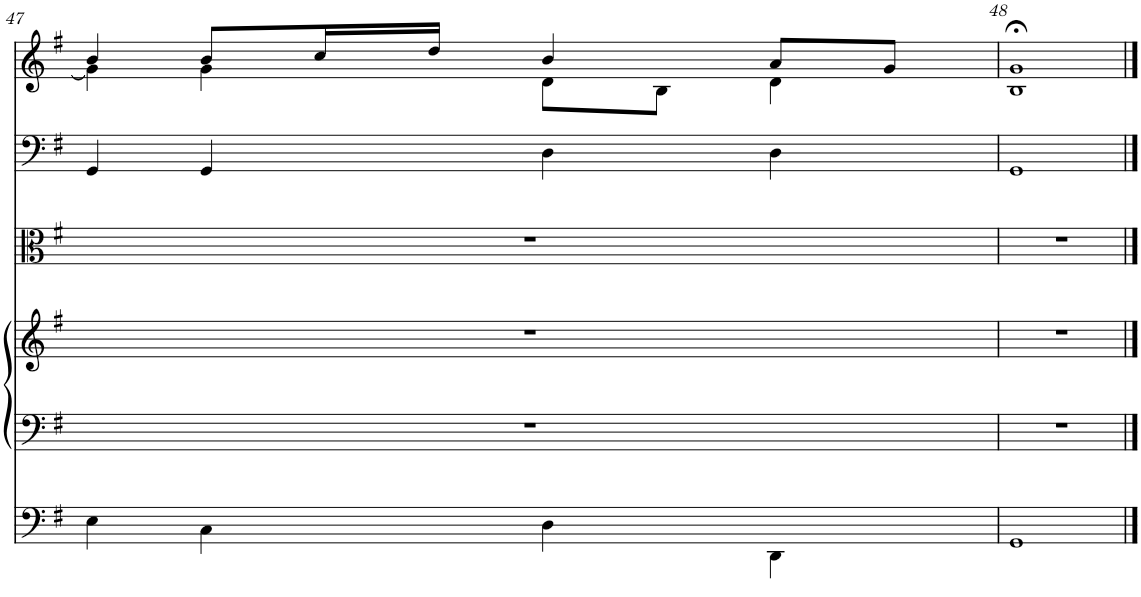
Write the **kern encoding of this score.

**kern	**kern	**kern	**kern	**kern	**kern	**kern
*part7	*part6	*part5	*part4	*part3	*part2	*part1
*staff7	*staff6	*staff5	*staff4	*staff3	*staff2	*staff1
*I"Contrabass	*I"Violoncello	*I"Tenor/Bass	*I"Soprano/Alto	*I"Viola	*I"Timpani	*I"Horn in F
*I'Cb.	*I'Vc	*	*	*I'Vla	*I'Timp	*I'Hn
!!LO:PB:g=z
*clefFv4	*clefF4	*clefF4	*clefG2	*clefC3	*clefF4	*clefG2
*ITrd7c12	*	*	*	*	*	*ITrd4c7
*k[f#]	*k[f#]	*k[f#]	*k[f#]	*k[f#]	*k[f#]	*k[f#]
*M4/4	*M4/4	*M4/4	*M4/4	*M4/4	*M4/4	*M4/4
*met(c)	*met(c)	*met(c)	*met(c)	*met(c)	*met(c)	*met(c)
=47	=47	=47	=47	=47	=47	=47
*	*	*	*	*	*	*^
4EE	4E\	1r	1r	1r	4GG/	4b/	4g\]
4CC	4C\	.	.	.	4GG/	8b/L	4g\
.	.	.	.	.	.	16cc/L	.
.	.	.	.	.	.	16dd/JJ	.
4DD	4D\	.	.	.	4D\	4b/	8d\L
.	.	.	.	.	.	.	8B\J
4DDD	4DD\	.	.	.	4D\	8a/L	4d\
.	.	.	.	.	.	8g/J	.
=48	=48	=48	=48	=48	=48	=48	=48
1GGG	1GG	1r	1r	1r	1GG	1g;<	1B
*	*	*	*	*	*	*v	*v
==	==	==	==	==	==	==
*-	*-	*-	*-	*-	*-	*-
